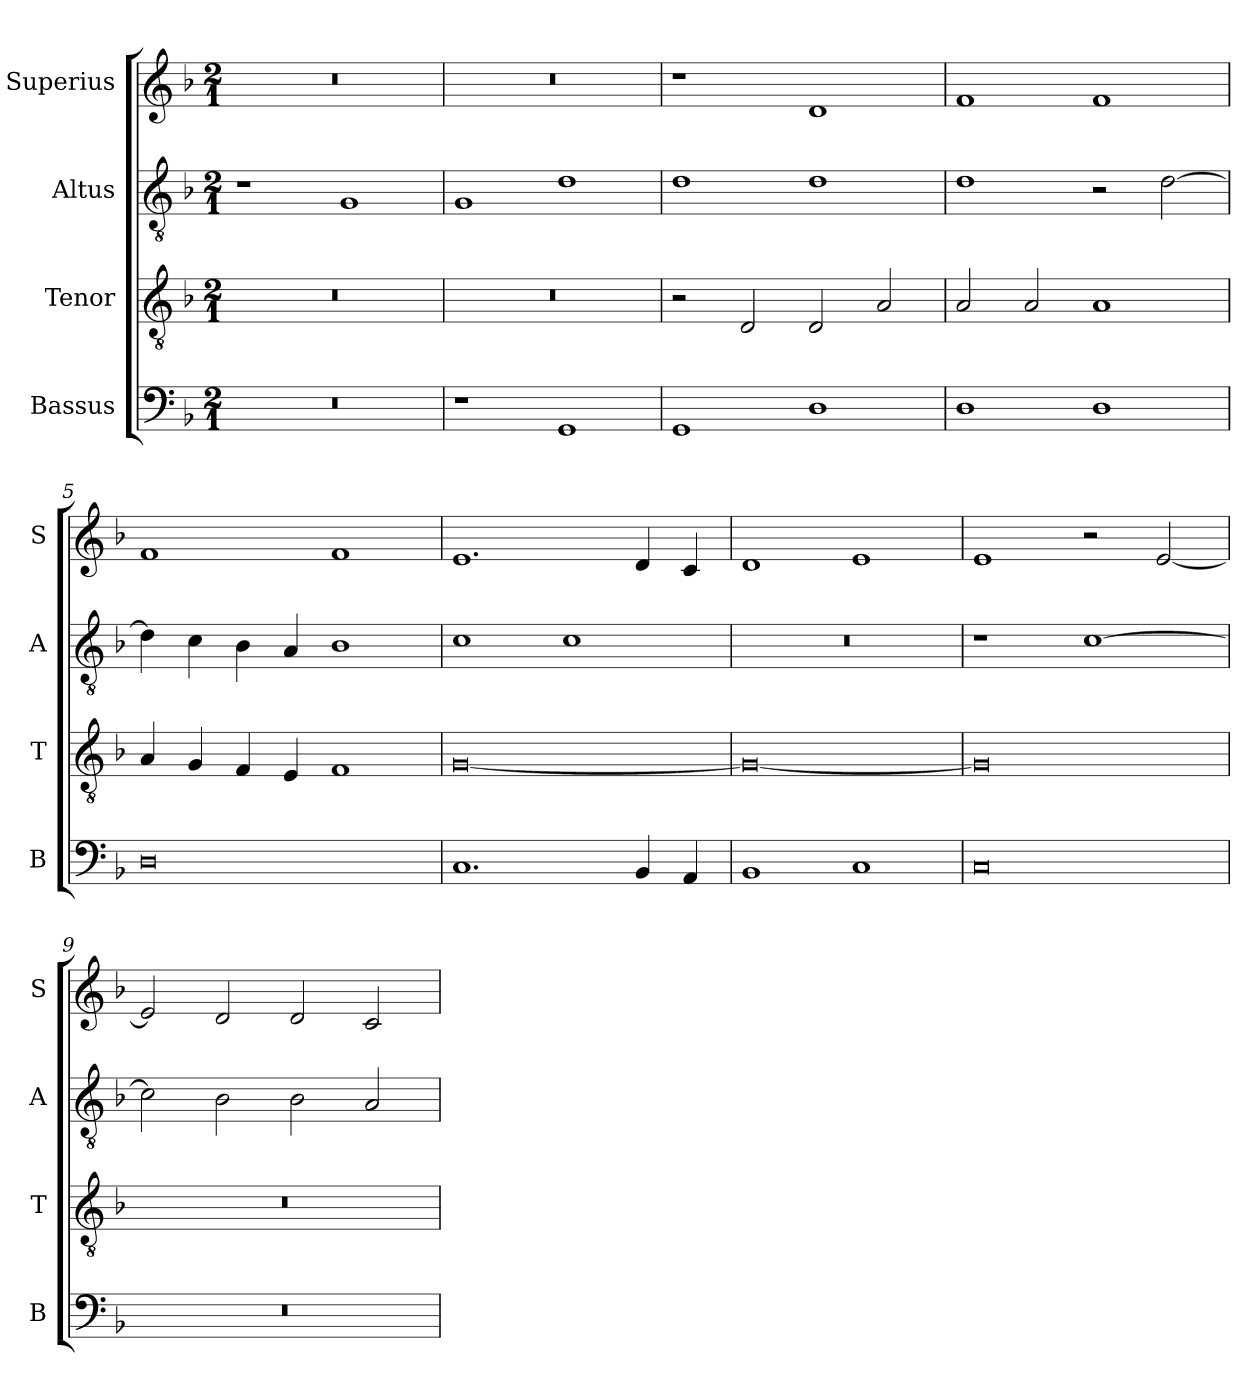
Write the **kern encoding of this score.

**kern	**kern	**kern	**kern
*part4	*part3	*part2	*part1
*staff4	*staff3	*staff2	*staff1
*I"Bassus	*I"Tenor	*I"Altus	*I"Superius
*I'B	*I'T	*I'A	*I'S
*clefF4	*clefGv2	*clefGv2	*clefG2
*k[b-]	*k[b-]	*k[b-]	*k[b-]
*M2/1	*M2/1	*M2/1	*M2/1
=1	=1	=1	=1
0r	0r	1r	0r
.	.	1G	.
=2	=2	=2	=2
1r	0r	1G	0r
1GG	.	1d	.
=3	=3	=3	=3
1GG	2r	1d	1r
.	2D/	.	.
1D	2D/	1d	1d
.	2A/	.	.
=4	=4	=4	=4
1D	2A/	1d	1f
.	2A/	.	.
1D	1A	2r	1f
.	.	[2d\	.
=5	=5	=5	=5
0D	4A/	4d\]	1f
.	4G/	4c\	.
.	4F/	4B-\	.
.	4E/	4A/	.
.	1F	1B-	1f
=6	=6	=6	=6
1.C	[0G	1c	1.e
.	.	1c	.
4BB-/	.	.	4d/
4AA/	.	.	4c/
=7	=7	=7	=7
1BB-	0G_	0r	1d
1C	.	.	1e
=8	=8	=8	=8
0C	0G]	1r	1e
.	.	[1c	2r
.	.	.	[2e/
=9	=9	=9	=9
0r	0r	2c\]	2e/]
.	.	2B-\	2d/
.	.	2B-\	2d/
.	.	2A/	2c/
=	=	=	=
*-	*-	*-	*-
